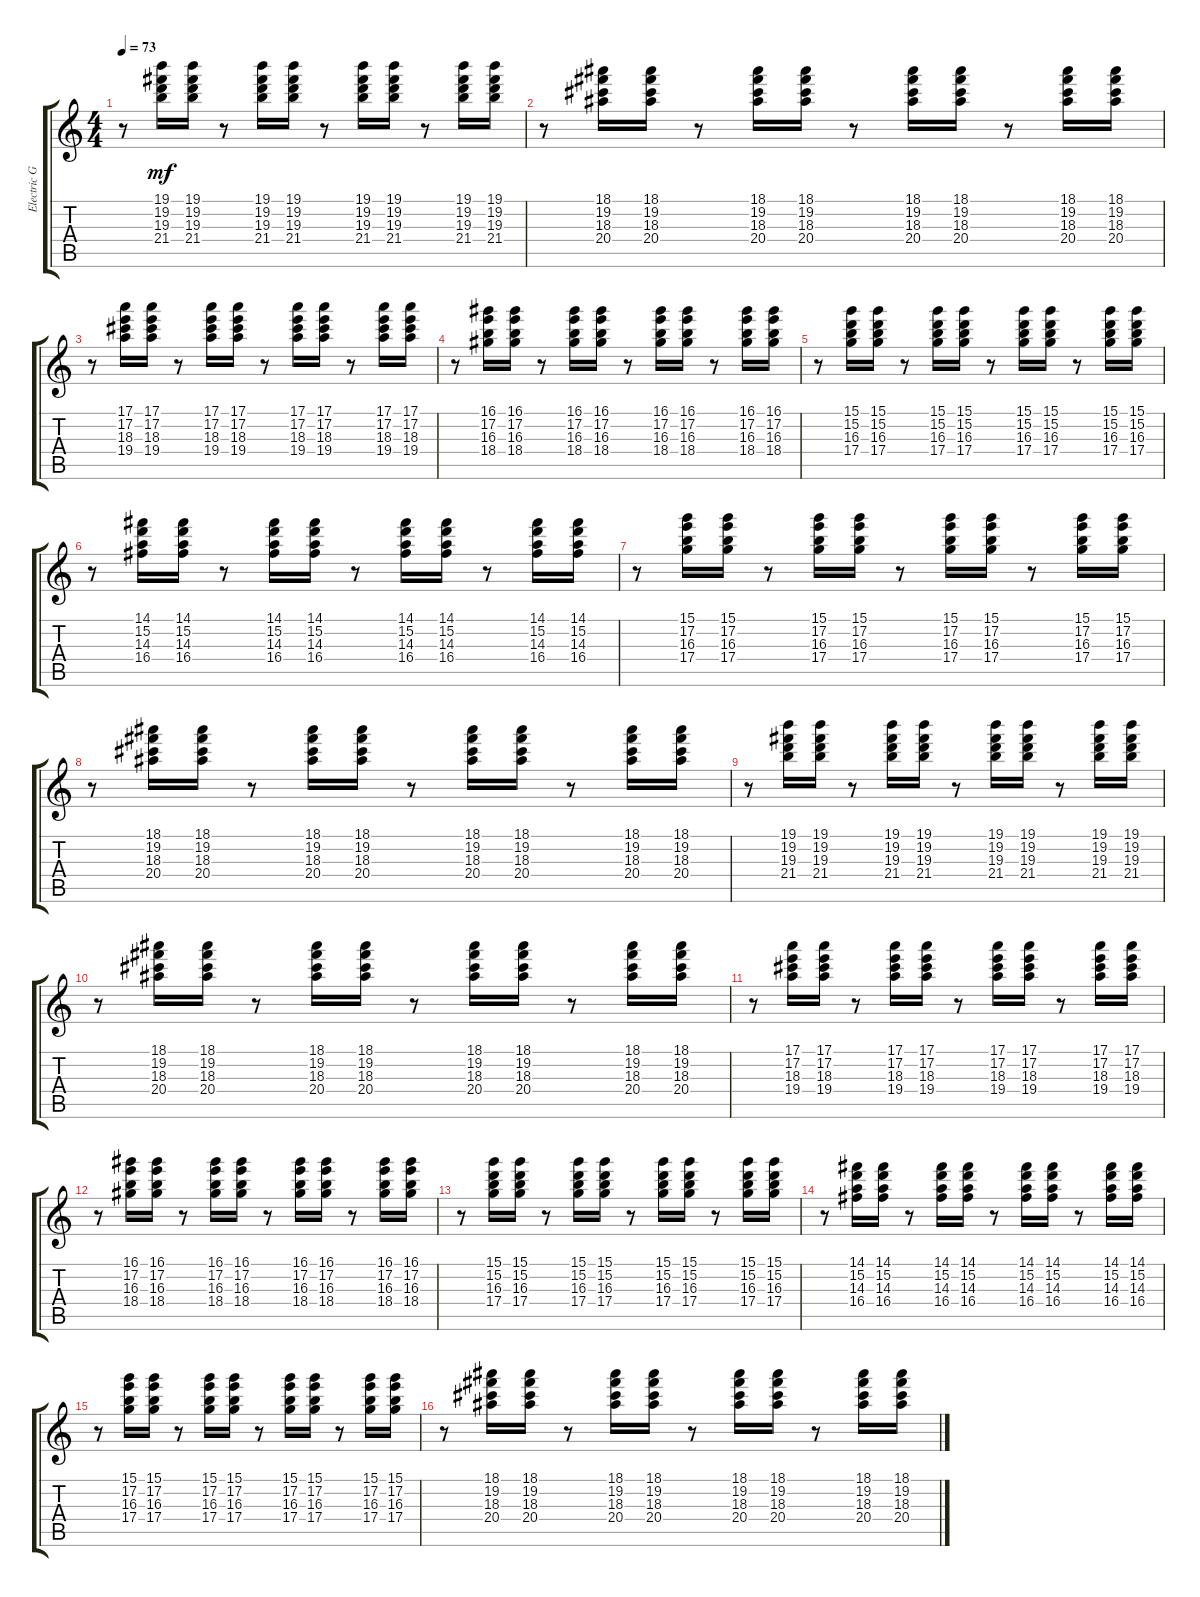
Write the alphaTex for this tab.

\track ("Electric Guitar 7" "Electric G") {instrument electricguitarmuted}
\staff {score tabs}
\tuning (E4 B3 G3 D3 A2 E2) {hide}
\ts (4 4)
\tempo 73
\clef g2
\ks c
r.8{dy mf} (19.1 19.2 19.3 21.4).16 (19.1 19.2 19.3 21.4).16 r.8 (19.1 19.2 19.3 21.4).16 (19.1 19.2 19.3 21.4).16 r.8 (19.1 19.2 19.3 21.4).16 (19.1 19.2 19.3 21.4).16 r.8 (19.1 19.2 19.3 21.4).16 (19.1 19.2 19.3 21.4).16 |
r.8 (18.1 19.2 18.3 20.4).16 (18.1 19.2 18.3 20.4).16 r.8 (18.1 19.2 18.3 20.4).16 (18.1 19.2 18.3 20.4).16 r.8 (18.1 19.2 18.3 20.4).16 (18.1 19.2 18.3 20.4).16 r.8 (18.1 19.2 18.3 20.4).16 (18.1 19.2 18.3 20.4).16 |
r.8 (17.1 17.2 18.3 19.4).16 (17.1 17.2 18.3 19.4).16 r.8 (17.1 17.2 18.3 19.4).16 (17.1 17.2 18.3 19.4).16 r.8 (17.1 17.2 18.3 19.4).16 (17.1 17.2 18.3 19.4).16 r.8 (17.1 17.2 18.3 19.4).16 (17.1 17.2 18.3 19.4).16 |
r.8 (16.1 17.2 16.3 18.4).16 (16.1 17.2 16.3 18.4).16 r.8 (16.1 17.2 16.3 18.4).16 (16.1 17.2 16.3 18.4).16 r.8 (16.1 17.2 16.3 18.4).16 (16.1 17.2 16.3 18.4).16 r.8 (16.1 17.2 16.3 18.4).16 (16.1 17.2 16.3 18.4).16 |
r.8 (15.1 15.2 16.3 17.4).16 (15.1 15.2 16.3 17.4).16 r.8 (15.1 15.2 16.3 17.4).16 (15.1 15.2 16.3 17.4).16 r.8 (15.1 15.2 16.3 17.4).16 (15.1 15.2 16.3 17.4).16 r.8 (15.1 15.2 16.3 17.4).16 (15.1 15.2 16.3 17.4).16 |
r.8 (14.1 15.2 14.3 16.4).16 (14.1 15.2 14.3 16.4).16 r.8 (14.1 15.2 14.3 16.4).16 (14.1 15.2 14.3 16.4).16 r.8 (14.1 15.2 14.3 16.4).16 (14.1 15.2 14.3 16.4).16 r.8 (14.1 15.2 14.3 16.4).16 (14.1 15.2 14.3 16.4).16 |
r.8 (15.1 17.2 16.3 17.4).16 (15.1 17.2 16.3 17.4).16 r.8 (15.1 17.2 16.3 17.4).16 (15.1 17.2 16.3 17.4).16 r.8 (15.1 17.2 16.3 17.4).16 (15.1 17.2 16.3 17.4).16 r.8 (15.1 17.2 16.3 17.4).16 (15.1 17.2 16.3 17.4).16 |
r.8 (18.1 19.2 18.3 20.4).16 (18.1 19.2 18.3 20.4).16 r.8 (18.1 19.2 18.3 20.4).16 (18.1 19.2 18.3 20.4).16 r.8 (18.1 19.2 18.3 20.4).16 (18.1 19.2 18.3 20.4).16 r.8 (18.1 19.2 18.3 20.4).16 (18.1 19.2 18.3 20.4).16 |
r.8 (19.1 19.2 19.3 21.4).16 (19.1 19.2 19.3 21.4).16 r.8 (19.1 19.2 19.3 21.4).16 (19.1 19.2 19.3 21.4).16 r.8 (19.1 19.2 19.3 21.4).16 (19.1 19.2 19.3 21.4).16 r.8 (19.1 19.2 19.3 21.4).16 (19.1 19.2 19.3 21.4).16 |
r.8 (18.1 19.2 18.3 20.4).16 (18.1 19.2 18.3 20.4).16 r.8 (18.1 19.2 18.3 20.4).16 (18.1 19.2 18.3 20.4).16 r.8 (18.1 19.2 18.3 20.4).16 (18.1 19.2 18.3 20.4).16 r.8 (18.1 19.2 18.3 20.4).16 (18.1 19.2 18.3 20.4).16 |
r.8 (17.1 17.2 18.3 19.4).16 (17.1 17.2 18.3 19.4).16 r.8 (17.1 17.2 18.3 19.4).16 (17.1 17.2 18.3 19.4).16 r.8 (17.1 17.2 18.3 19.4).16 (17.1 17.2 18.3 19.4).16 r.8 (17.1 17.2 18.3 19.4).16 (17.1 17.2 18.3 19.4).16 |
r.8 (16.1 17.2 16.3 18.4).16 (16.1 17.2 16.3 18.4).16 r.8 (16.1 17.2 16.3 18.4).16 (16.1 17.2 16.3 18.4).16 r.8 (16.1 17.2 16.3 18.4).16 (16.1 17.2 16.3 18.4).16 r.8 (16.1 17.2 16.3 18.4).16 (16.1 17.2 16.3 18.4).16 |
r.8 (15.1 15.2 16.3 17.4).16 (15.1 15.2 16.3 17.4).16 r.8 (15.1 15.2 16.3 17.4).16 (15.1 15.2 16.3 17.4).16 r.8 (15.1 15.2 16.3 17.4).16 (15.1 15.2 16.3 17.4).16 r.8 (15.1 15.2 16.3 17.4).16 (15.1 15.2 16.3 17.4).16 |
r.8 (14.1 15.2 14.3 16.4).16 (14.1 15.2 14.3 16.4).16 r.8 (14.1 15.2 14.3 16.4).16 (14.1 15.2 14.3 16.4).16 r.8 (14.1 15.2 14.3 16.4).16 (14.1 15.2 14.3 16.4).16 r.8 (14.1 15.2 14.3 16.4).16 (14.1 15.2 14.3 16.4).16 |
r.8 (15.1 17.2 16.3 17.4).16 (15.1 17.2 16.3 17.4).16 r.8 (15.1 17.2 16.3 17.4).16 (15.1 17.2 16.3 17.4).16 r.8 (15.1 17.2 16.3 17.4).16 (15.1 17.2 16.3 17.4).16 r.8 (15.1 17.2 16.3 17.4).16 (15.1 17.2 16.3 17.4).16 |
r.8 (18.1 19.2 18.3 20.4).16 (18.1 19.2 18.3 20.4).16 r.8 (18.1 19.2 18.3 20.4).16 (18.1 19.2 18.3 20.4).16 r.8 (18.1 19.2 18.3 20.4).16 (18.1 19.2 18.3 20.4).16 r.8 (18.1 19.2 18.3 20.4).16 (18.1 19.2 18.3 20.4).16
